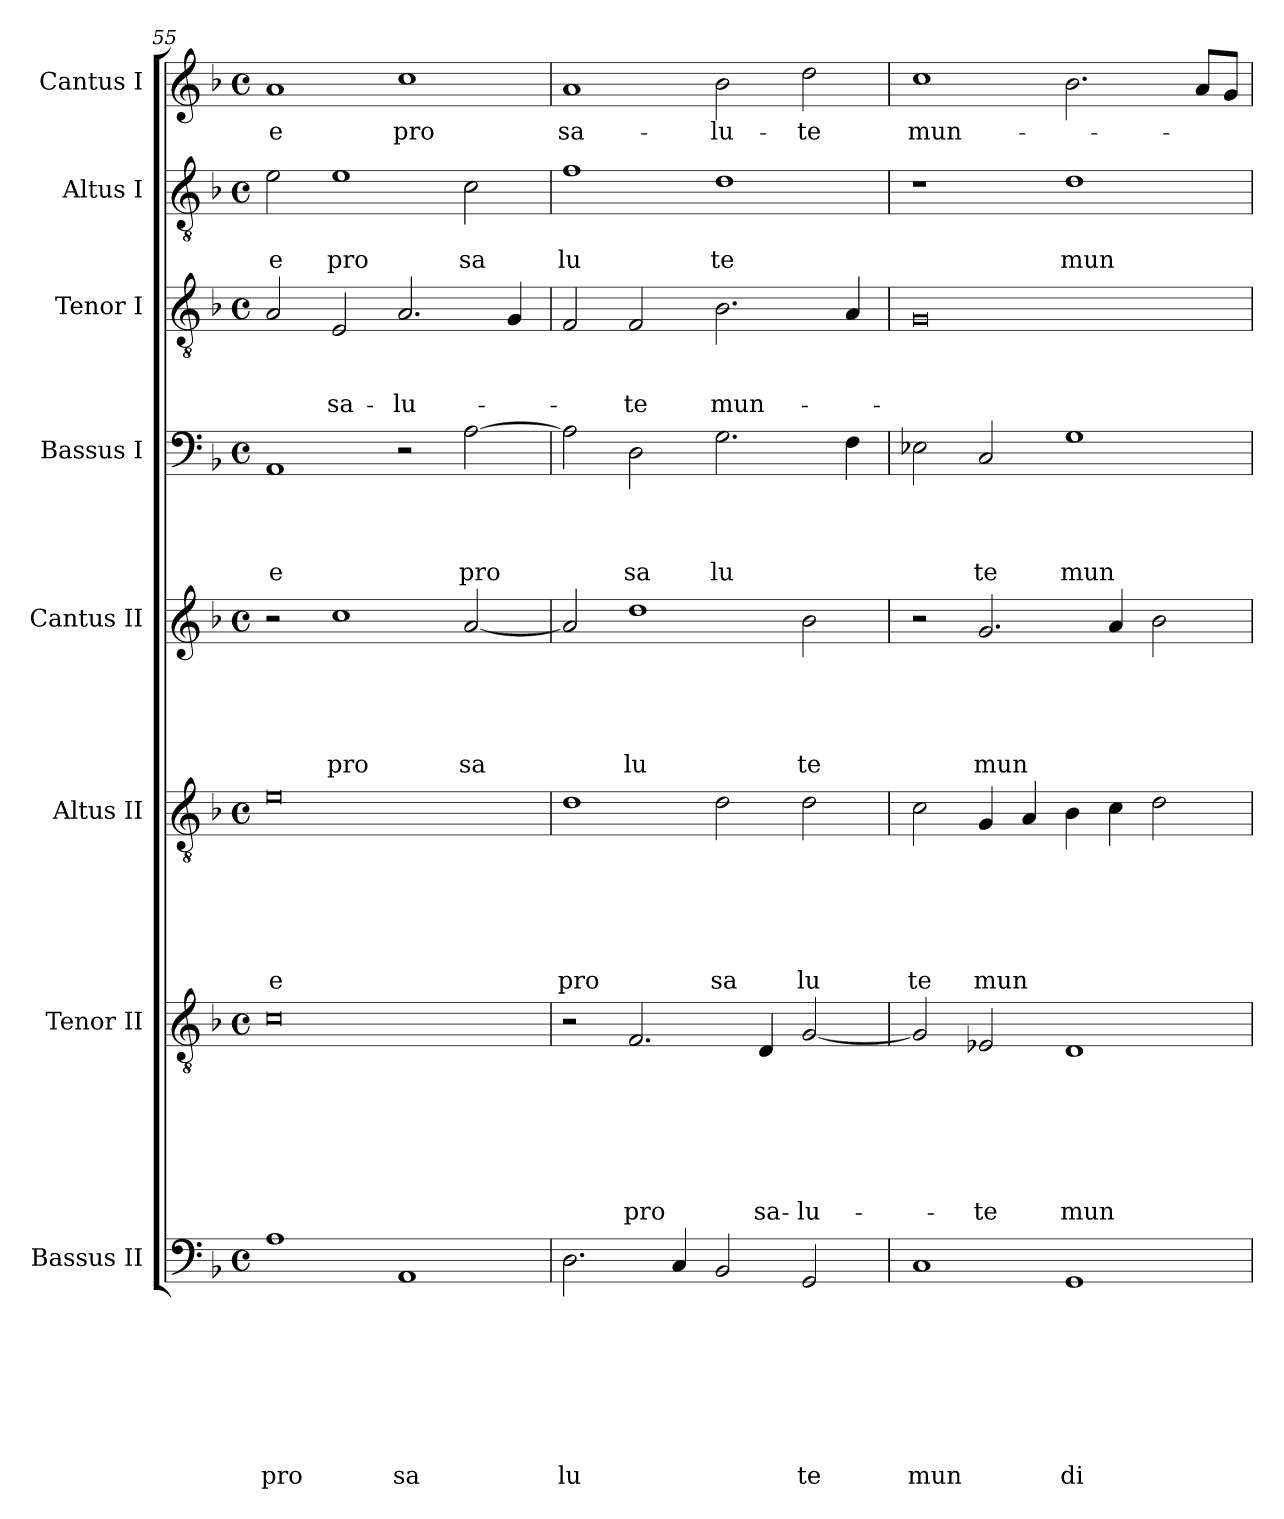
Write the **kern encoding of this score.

**kern	**text	**text	**text	**text	**text	**text	**text	**text	**kern	**text	**text	**text	**text	**text	**text	**text	**kern	**text	**text	**text	**text	**text	**text	**kern	**text	**text	**text	**text	**text	**kern	**text	**text	**text	**text	**kern	**text	**text	**text	**kern	**text	**text	**kern	**text
*part8	*part8	*part8	*part8	*part8	*part8	*part8	*part8	*part8	*part7	*part7	*part7	*part7	*part7	*part7	*part7	*part7	*part6	*part6	*part6	*part6	*part6	*part6	*part6	*part5	*part5	*part5	*part5	*part5	*part5	*part4	*part4	*part4	*part4	*part4	*part3	*part3	*part3	*part3	*part2	*part2	*part2	*part1	*part1
*staff8	*staff8	*staff8	*staff8	*staff8	*staff8	*staff8	*staff8	*staff8	*staff7	*staff7	*staff7	*staff7	*staff7	*staff7	*staff7	*staff7	*staff6	*staff6	*staff6	*staff6	*staff6	*staff6	*staff6	*staff5	*staff5	*staff5	*staff5	*staff5	*staff5	*staff4	*staff4	*staff4	*staff4	*staff4	*staff3	*staff3	*staff3	*staff3	*staff2	*staff2	*staff2	*staff1	*staff1
*I"Bassus II	*	*	*	*	*	*	*	*	*I"Tenor II	*	*	*	*	*	*	*	*I"Altus II	*	*	*	*	*	*	*I"Cantus II	*	*	*	*	*	*I"Bassus I	*	*	*	*	*I"Tenor I	*	*	*	*I"Altus I	*	*	*I"Cantus I	*
*clefF4	*	*	*	*	*	*	*	*	*clefGv2	*	*	*	*	*	*	*	*clefGv2	*	*	*	*	*	*	*clefG2	*	*	*	*	*	*clefF4	*	*	*	*	*clefGv2	*	*	*	*clefGv2	*	*	*clefG2	*
*k[b-]	*	*	*	*	*	*	*	*	*k[b-]	*	*	*	*	*	*	*	*k[b-]	*	*	*	*	*	*	*k[b-]	*	*	*	*	*	*k[b-]	*	*	*	*	*k[b-]	*	*	*	*k[b-]	*	*	*k[b-]	*
*F:	*	*	*	*	*	*	*	*	*F:	*	*	*	*	*	*	*	*F:	*	*	*	*	*	*	*F:	*	*	*	*	*	*F:	*	*	*	*	*F:	*	*	*	*F:	*	*	*F:	*
*M4/4	*	*	*	*	*	*	*	*	*M4/4	*	*	*	*	*	*	*	*M4/4	*	*	*	*	*	*	*M4/4	*	*	*	*	*	*M4/4	*	*	*	*	*M4/4	*	*	*	*M4/4	*	*	*M4/4	*
*met(c)	*	*	*	*	*	*	*	*	*met(c)	*	*	*	*	*	*	*	*met(c)	*	*	*	*	*	*	*met(c)	*	*	*	*	*	*met(c)	*	*	*	*	*met(c)	*	*	*	*met(c)	*	*	*met(c)	*
=55	=55	=55	=55	=55	=55	=55	=55	=55	=55	=55	=55	=55	=55	=55	=55	=55	=55	=55	=55	=55	=55	=55	=55	=55	=55	=55	=55	=55	=55	=55	=55	=55	=55	=55	=55	=55	=55	=55	=55	=55	=55	=55	=55
!	!	!	!	!	!	!	!	!LO:LY:b	!	!	!	!	!	!	!	!	!	!	!	!	!	!	!LO:LY:b	!	!	!	!	!	!	!	!	!	!	!LO:LY:b	!	!	!	!	!	!	!LO:LY:b	!	!LO:LY:b
1A	.	.	.	.	.	.	.	pro	0c	.	.	.	.	.	.	.	0e	.	.	.	.	.	e	2r	.	.	.	.	.	1AA	.	.	.	e	2A/	.	.	.	2e\	.	e	1a	-e
!	!	!	!	!	!	!	!	!	!	!	!	!	!	!	!	!	!	!	!	!	!	!	!	!	!	!	!	!	!LO:LY:b	!	!	!	!	!	!	!	!	!LO:LY:b	!	!	!LO:LY:b	!	!
.	.	.	.	.	.	.	.	.	.	.	.	.	.	.	.	.	.	.	.	.	.	.	.	1cc	.	.	.	.	pro	.	.	.	.	.	2E/	.	.	sa-	1e	.	pro	.	.
!	!	!	!	!	!	!	!	!LO:LY:b	!	!	!	!	!	!	!	!	!	!	!	!	!	!	!	!	!	!	!	!	!	!	!	!	!	!	!	!	!	!LO:LY:b	!	!	!	!	!LO:LY:b
1AA	.	.	.	.	.	.	.	sa	.	.	.	.	.	.	.	.	.	.	.	.	.	.	.	.	.	.	.	.	.	2r	.	.	.	.	2.A/	.	.	-lu-	.	.	.	1cc	pro
!	!	!	!	!	!	!	!	!	!	!	!	!	!	!	!	!	!	!	!	!	!	!	!	!	!	!	!	!	!LO:LY:b	!	!	!	!	!LO:LY:b	!	!	!	!	!	!	!LO:LY:b	!	!
.	.	.	.	.	.	.	.	.	.	.	.	.	.	.	.	.	.	.	.	.	.	.	.	[<2a/	.	.	.	.	sa	[>2A\	.	.	.	pro	.	.	.	.	2c\	.	sa	.	.
.	.	.	.	.	.	.	.	.	.	.	.	.	.	.	.	.	.	.	.	.	.	.	.	.	.	.	.	.	.	.	.	.	.	.	4G/	.	.	.	.	.	.	.	.
=56	=56	=56	=56	=56	=56	=56	=56	=56	=56	=56	=56	=56	=56	=56	=56	=56	=56	=56	=56	=56	=56	=56	=56	=56	=56	=56	=56	=56	=56	=56	=56	=56	=56	=56	=56	=56	=56	=56	=56	=56	=56	=56	=56
!	!	!	!	!	!	!	!	!LO:LY:b	!	!	!	!	!	!	!	!	!	!	!	!	!	!	!LO:LY:b	!	!	!	!	!	!	!	!	!	!	!	!	!	!	!	!	!	!LO:LY:b	!	!LO:LY:b
2.D\	.	.	.	.	.	.	.	lu	2r	.	.	.	.	.	.	.	1d	.	.	.	.	.	pro	2a/]	.	.	.	.	.	2A\]	.	.	.	.	2F/	.	.	.	1f	.	lu	1a	sa-
!	!	!	!	!	!	!	!	!	!	!	!	!	!	!	!	!LO:LY:b	!	!	!	!	!	!	!	!	!	!	!	!	!LO:LY:b	!	!	!	!	!LO:LY:b	!	!	!	!LO:LY:b	!	!	!	!	!
.	.	.	.	.	.	.	.	.	2.F/	.	.	.	.	.	.	pro	.	.	.	.	.	.	.	1dd	.	.	.	.	lu	2D\	.	.	.	sa	2F/	.	.	-te	.	.	.	.	.
4C/	.	.	.	.	.	.	.	.	.	.	.	.	.	.	.	.	.	.	.	.	.	.	.	.	.	.	.	.	.	.	.	.	.	.	.	.	.	.	.	.	.	.	.
!	!	!	!	!	!	!	!	!	!	!	!	!	!	!	!	!	!	!	!	!	!	!	!LO:LY:b	!	!	!	!	!	!	!	!	!	!	!LO:LY:b	!	!	!	!LO:LY:b	!	!	!LO:LY:b	!	!LO:LY:b
2BB-/	.	.	.	.	.	.	.	.	.	.	.	.	.	.	.	.	2d\	.	.	.	.	.	sa	.	.	.	.	.	.	2.G\	.	.	.	lu	2.B-\	.	.	mun-	1d	.	te	2b-\	-lu-
!	!	!	!	!	!	!	!	!	!	!	!	!	!	!	!	!LO:LY:b	!	!	!	!	!	!	!	!	!	!	!	!	!	!	!	!	!	!	!	!	!	!	!	!	!	!	!
.	.	.	.	.	.	.	.	.	4D/	.	.	.	.	.	.	sa-	.	.	.	.	.	.	.	.	.	.	.	.	.	.	.	.	.	.	.	.	.	.	.	.	.	.	.
!	!	!	!	!	!	!	!	!LO:LY:b	!	!	!	!	!	!	!	!LO:LY:b	!	!	!	!	!	!	!LO:LY:b	!	!	!	!	!	!LO:LY:b	!	!	!	!	!	!	!	!	!	!	!	!	!	!LO:LY:b
2GG/	.	.	.	.	.	.	.	te	[<2G/	.	.	.	.	.	.	-lu-	2d\	.	.	.	.	.	lu	2b-\	.	.	.	.	te	.	.	.	.	.	.	.	.	.	.	.	.	2dd\	-te
.	.	.	.	.	.	.	.	.	.	.	.	.	.	.	.	.	.	.	.	.	.	.	.	.	.	.	.	.	.	4F\	.	.	.	.	4A/	.	.	.	.	.	.	.	.
=57	=57	=57	=57	=57	=57	=57	=57	=57	=57	=57	=57	=57	=57	=57	=57	=57	=57	=57	=57	=57	=57	=57	=57	=57	=57	=57	=57	=57	=57	=57	=57	=57	=57	=57	=57	=57	=57	=57	=57	=57	=57	=57	=57
!	!	!	!	!	!	!	!	!LO:LY:b	!	!	!	!	!	!	!	!	!	!	!	!	!	!	!LO:LY:b	!	!	!	!	!	!	!	!	!	!	!	!	!	!	!	!	!	!	!	!LO:LY:b
1C	.	.	.	.	.	.	.	mun	2G/]	.	.	.	.	.	.	.	2c\	.	.	.	.	.	te	2r	.	.	.	.	.	2E-X\	.	.	.	.	0G	.	.	.	1r	.	.	1cc	mun-
!	!	!	!	!	!	!	!	!	!	!	!	!	!	!	!	!LO:LY:b	!	!	!	!	!	!	!LO:LY:b	!	!	!	!	!	!LO:LY:b	!	!	!	!	!LO:LY:b	!	!	!	!	!	!	!	!	!
.	.	.	.	.	.	.	.	.	2E-X/	.	.	.	.	.	.	-te	4G/	.	.	.	.	.	mun	2.g/	.	.	.	.	mun	2C/	.	.	.	te	.	.	.	.	.	.	.	.	.
.	.	.	.	.	.	.	.	.	.	.	.	.	.	.	.	.	4A/	.	.	.	.	.	.	.	.	.	.	.	.	.	.	.	.	.	.	.	.	.	.	.	.	.	.
!	!	!	!	!	!	!	!	!LO:LY:b	!	!	!	!	!	!	!	!LO:LY:b	!	!	!	!	!	!	!	!	!	!	!	!	!	!	!	!	!	!LO:LY:b	!	!	!	!	!	!	!LO:LY:b	!	!
1GG	.	.	.	.	.	.	.	di	1D	.	.	.	.	.	.	mun-	4B-\	.	.	.	.	.	.	.	.	.	.	.	.	1G	.	.	.	mun	.	.	.	.	1d	.	mun	2.b-\	.
.	.	.	.	.	.	.	.	.	.	.	.	.	.	.	.	.	4c\	.	.	.	.	.	.	4a/	.	.	.	.	.	.	.	.	.	.	.	.	.	.	.	.	.	.	.
.	.	.	.	.	.	.	.	.	.	.	.	.	.	.	.	.	2d\	.	.	.	.	.	.	2b-\	.	.	.	.	.	.	.	.	.	.	.	.	.	.	.	.	.	.	.
.	.	.	.	.	.	.	.	.	.	.	.	.	.	.	.	.	.	.	.	.	.	.	.	.	.	.	.	.	.	.	.	.	.	.	.	.	.	.	.	.	.	8a/L	.
.	.	.	.	.	.	.	.	.	.	.	.	.	.	.	.	.	.	.	.	.	.	.	.	.	.	.	.	.	.	.	.	.	.	.	.	.	.	.	.	.	.	8g>/J	.
=	=	=	=	=	=	=	=	=	=	=	=	=	=	=	=	=	=	=	=	=	=	=	=	=	=	=	=	=	=	=	=	=	=	=	=	=	=	=	=	=	=	=	=
*-	*-	*-	*-	*-	*-	*-	*-	*-	*-	*-	*-	*-	*-	*-	*-	*-	*-	*-	*-	*-	*-	*-	*-	*-	*-	*-	*-	*-	*-	*-	*-	*-	*-	*-	*-	*-	*-	*-	*-	*-	*-	*-	*-
